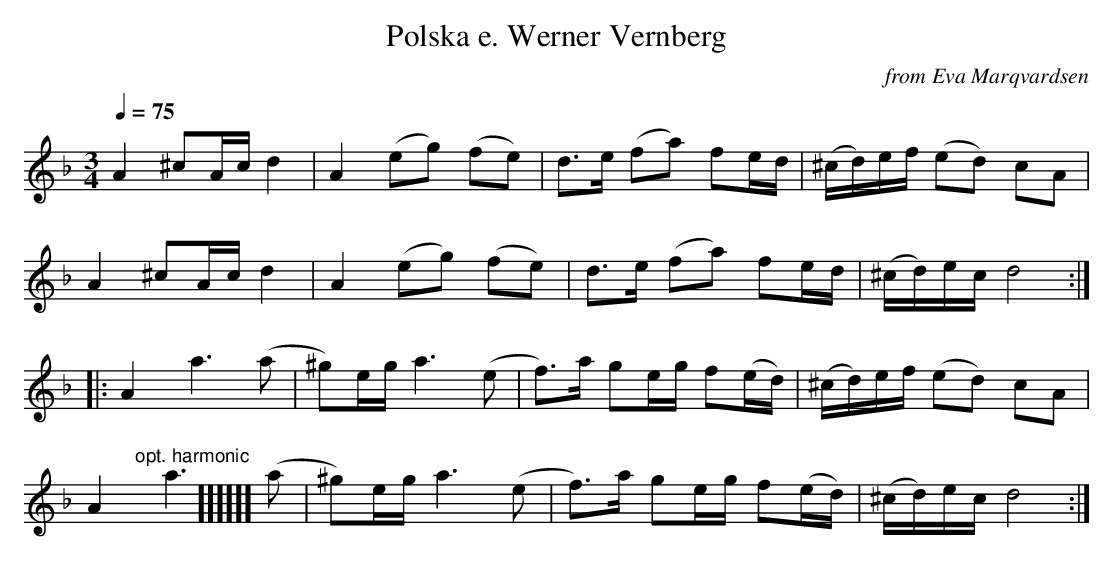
X:1
T: Polska e. Werner Vernberg
C: from Eva Marqvardsen
Q:1/4=75     %Tempo
M:3/4     %Meter
L:1/8   %ref note value
K:Dm
A2 ^cA/c/ d2 |A2 (eg) (fe) |d3/2e/ (fa) fe/d/ |(^c/d/)e/f/ (ed) cA |
A2 ^cA/c/ d2 |A2 (eg) (fe) |d3/2e/ (fa) fe/d/ |(^c/d/)e/c/ d4 :|
|:A2[] a3 (a|^g)e/g/ a3 (e|f3/2)a/ ge/g/ f(e/d/) |(^c/d/)e/f/ (ed) cA |
A2 "opt. harmonic"[]a3[][][] (a|^g)e/g/ a3 (e|f3/2)a/ ge/g/ f(e/d/) |(^c/d/)e/c/ d4 :|
